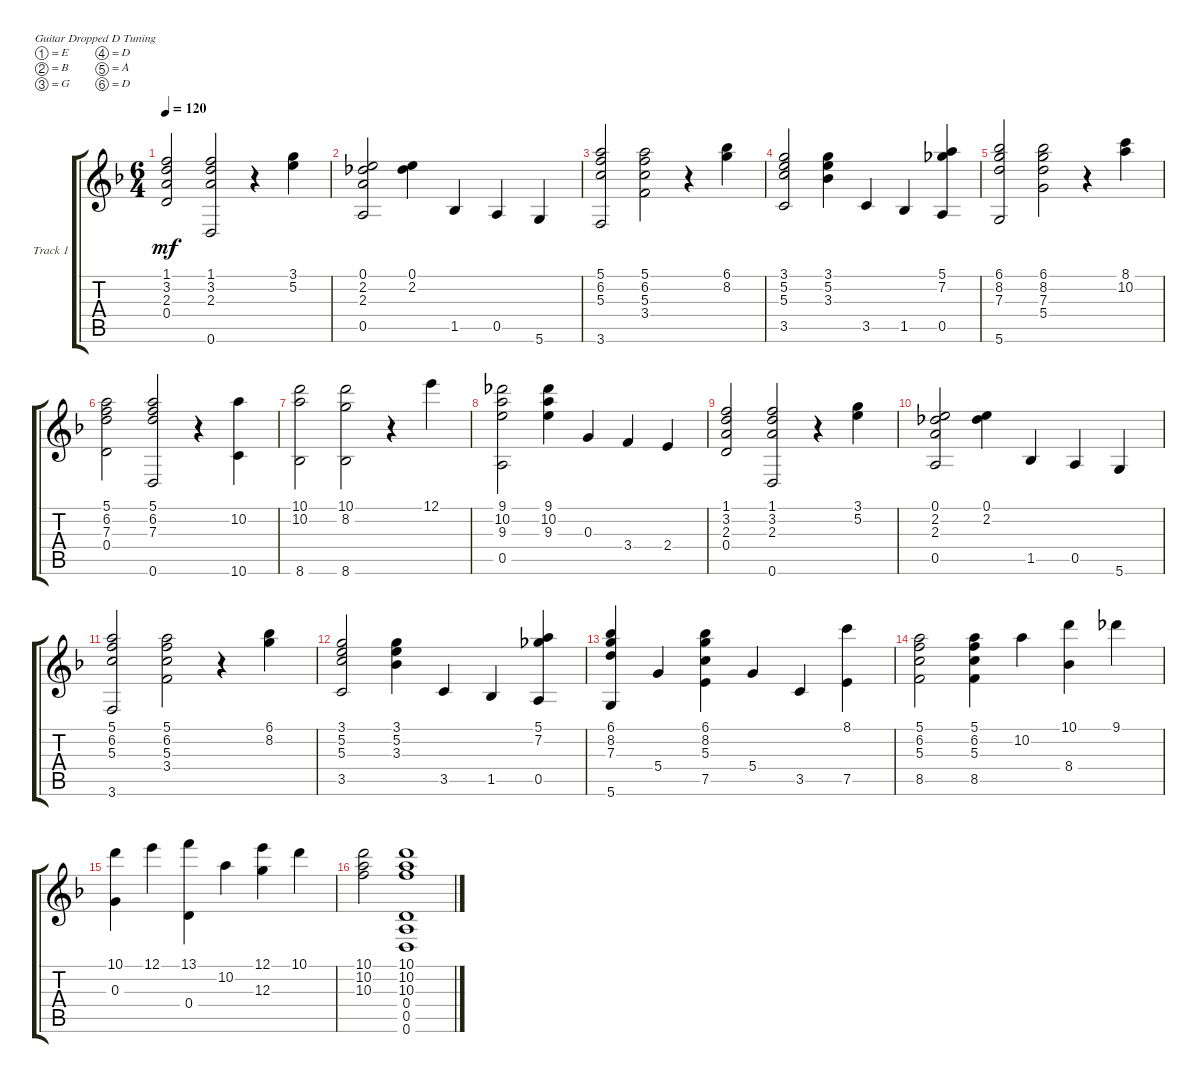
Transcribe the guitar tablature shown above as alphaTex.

\multiTrackTrackNamePolicy allsystems
\firstSystemTrackNameMode fullname
\firstSystemTrackNameOrientation horizontal
\otherSystemsTrackNameOrientation horizontal
\chordDiagramsInScore
\track ("Track 1" "Track 1") {instrument acousticguitarsteel}
\staff {score tabs}
\tuning (E4 B3 G3 D3 A2 D2)
\ts (6 4)
\tempo 120
\clef g2
\ks f
(1.1 3.2 2.3 0.4).2{dy mf instrument acousticguitarsteel} (1.1 3.2 2.3 0.6).2 r.4 (3.1 5.2).4 |
(0.1 2.2 2.3 0.5).2 (0.1 2.2).4 1.5.4 0.5.4 5.6.4 |
(5.1 6.2 5.3 3.6).2 (5.1 6.2 5.3 3.4).2 r.4 (8.2 6.1).4 |
(3.1 5.2 5.3 3.5).2 (3.1 5.2 3.3).4 3.5.4 1.5.4 (5.1 7.2 0.5).4 |
(6.1 8.2 7.3 5.6).2 (6.1 8.2 7.3 5.4).2 r.4 (8.1 10.2).4 |
(5.1 6.2 7.3 0.4).2 (5.1 6.2 7.3 0.6).2 r.4 (10.2 10.6).4 |
(10.1 10.2 8.6).2 (10.1 8.2 8.6).2 r.4 12.1.4 |
(9.1 10.2 9.3 0.5).2 (9.1 10.2 9.3).4 0.3.4 3.4.4 2.4.4 |
(1.1 3.2 2.3 0.4).2 (1.1 3.2 2.3 0.6).2 r.4 (3.1 5.2).4 |
(0.1 2.2 2.3 0.5).2 (0.1 2.2).4 1.5.4 0.5.4 5.6.4 |
(5.1 6.2 5.3 3.6).2 (5.1 6.2 5.3 3.4).2 r.4 (8.2 6.1).4 |
(3.1 5.2 5.3 3.5).2 (3.1 5.2 3.3).4 3.5.4 1.5.4 (5.1 7.2 0.5).4 |
(6.1 8.2 7.3 5.6).4 5.4.4 (6.1 8.2 5.3 7.5).4 5.4.4 3.5.4 (8.1 7.5).4 |
(5.1 6.2 5.3 8.5).2 (8.5 5.3 6.2 5.1).4 10.2.4 (10.1 8.4).4 9.1.4 |
(10.1 0.3).4 12.1.4 (13.1 0.4).4 10.2.4 (12.1 12.3).4 10.1.4 |
(10.1 10.2 10.3).2 (10.1 10.2 10.3 0.4 0.5 0.6).1
